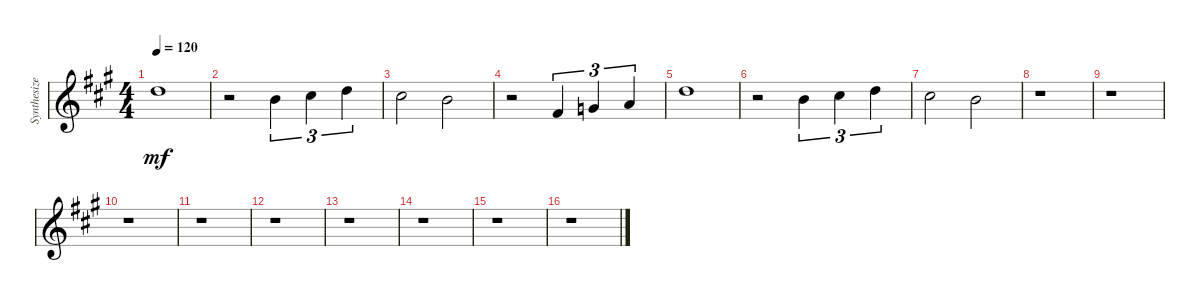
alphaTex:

\track ("Synthesizer - 5 (Brass 2) (Staff 1)" "Synthesize") {instrument synthbrass1}
\staff {score}
\tuning (E4 B3 G3 D3 A2 E2 B1) {hide}
\ts (4 4)
\tempo 120
\clef g2
\ks f#minor
10.1.1{dy mf} |
r.2 7.1.4{tu (3 2)} 9.1.4{tu (3 2)} 10.1.4{tu (3 2)} |
9.1.2 7.1.2 |
r.2 2.1.4{tu (3 2)} 3.1.4{tu (3 2)} 5.1.4{tu (3 2)} |
10.1.1 |
r.2 7.1.4{tu (3 2)} 9.1.4{tu (3 2)} 10.1.4{tu (3 2)} |
9.1.2 7.1.2 |
r.1 |
r.1 |
r.1 |
r.1 |
r.1 |
r.1 |
r.1 |
r.1 |
r.1
